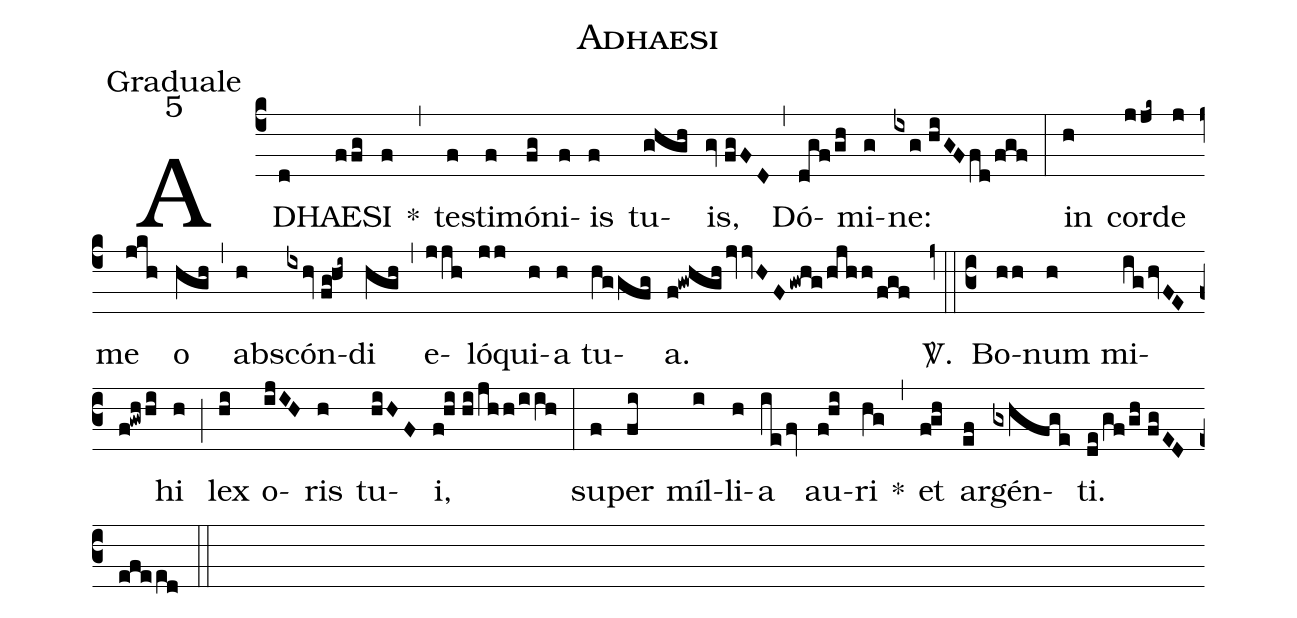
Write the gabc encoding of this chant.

name:Adhaesi;
office-part:Graduale;
mode:5;
%%
(c4) AD(d)HAE(ffg)SI(f) *(,) te(f)sti(f)mó(fg)ni(f)is(f) tu(ghgh)is,(gv//fgFD) (,) Dó(dgf/gh)mi(g)ne:(ixg//hiGFfd/fgf) (:) in(h) cor(jjk~)de(j) me(jkh) o(hgh) (,) ab(h)scón(ixhv//fg!hi~)di(hgh) (,) e(jjh)ló(jj)qui(h)a(h) tu(hggfg)a.(f!gwhgh/jvvHF/gwhg/hjhh/fgf) <sp>V/</sp>.(z0::c3) Bo(hh)num(h) mi(ig/hvFE//f!gwhhi)hi(h) (;) lex(hi) o(ijIH)ris(h) tu(hiHF)i,(f!hi//hi/jhh/iih) (:) su(f)per(fi) míl(i)li(h)a(ie/fv) au(f!hi)ri(hg) *(,) et(f!gh) ar(ef)gén(gxhfge)ti.(de/gf/gh//fgED/efeed) (::)
